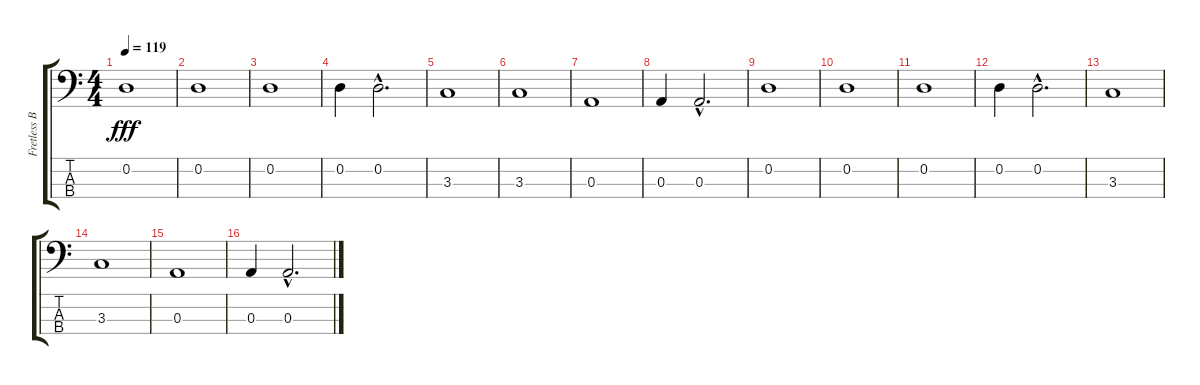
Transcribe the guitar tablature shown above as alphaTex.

\track ("Fretless Bass" "Fretless B") {instrument fretlessbass}
\staff {score tabs}
\tuning (G2 D2 A1 E1) {hide}
\ts (4 4)
\tempo 119
\clef f4
\ks c
0.2.1{dy fff} |
0.2.1 |
0.2.1 |
0.2.4 0.2{hac}.2{d} |
3.3.1 |
3.3.1 |
0.3.1 |
0.3.4 0.3{hac}.2{d} |
0.2.1 |
0.2.1 |
0.2.1 |
0.2.4 0.2{hac}.2{d} |
3.3.1 |
3.3.1 |
0.3.1 |
0.3.4 0.3{hac}.2{d}
